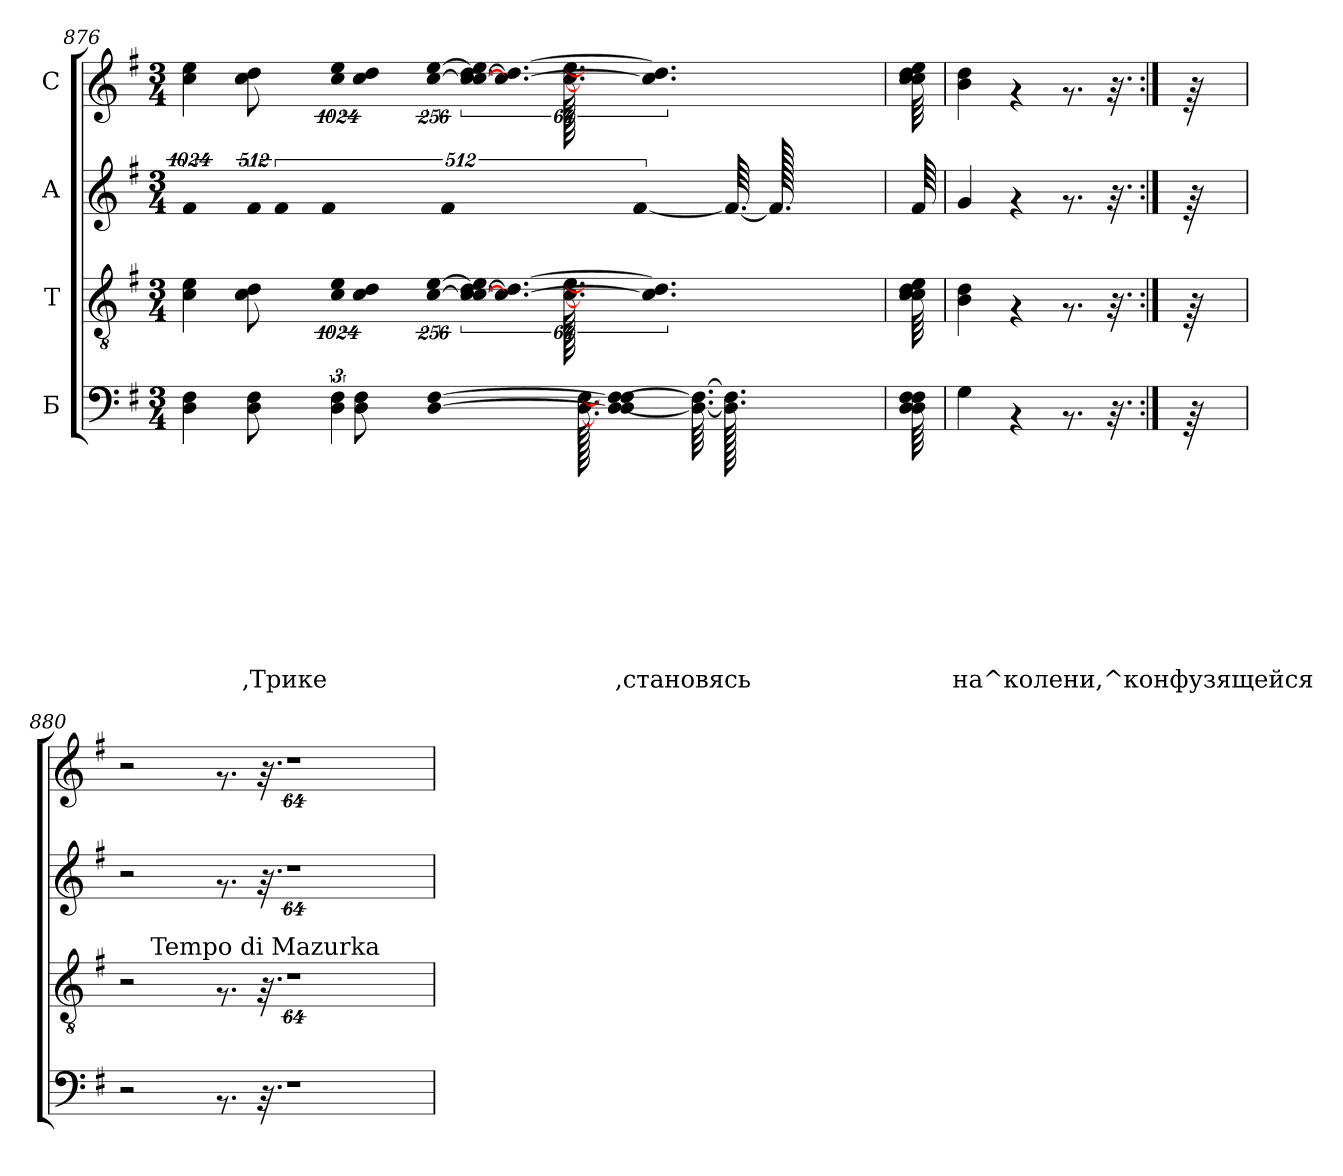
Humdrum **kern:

**kern	**text	**text	**text	**text	**text	**text	**text	**text	**text	**kern	**kern	**kern
*part4	*part4	*part4	*part4	*part4	*part4	*part4	*part4	*part4	*part4	*part3	*part2	*part1
*staff4	*staff4	*staff4	*staff4	*staff4	*staff4	*staff4	*staff4	*staff4	*staff4	*staff3	*staff2	*staff1
*I"Б	*	*	*	*	*	*	*	*	*	*I"Т	*I"А	*I"С
*clefF4	*	*	*	*	*	*	*	*	*	*clefGv2	*clefG2	*clefG2
*k[f#]	*	*	*	*	*	*	*	*	*	*k[f#]	*k[f#]	*k[f#]
*G:	*	*	*	*	*	*	*	*	*	*G:	*G:	*G:
*M3/4	*	*	*	*	*	*	*	*	*	*M3/4	*M3/4	*M3/4
=876	=876	=876	=876	=876	=876	=876	=876	=876	=876	=876	=876	=876
*^	*	*	*	*	*	*	*	*	*	*^	*	*
*	*^	*	*	*	*	*	*	*	*	*	*	*^	*	*
*	*	*^	*	*	*	*	*	*	*	*	*	*	*	*^	*	*
!	!	!	!	!	!	!	!	!	!	!	!	!	!	!	!	!	!LO:N:vis=4	!
*	*	*	*	*	*	*	*	*	*	*	*	*	*	*	*	*	*	*^
*	*	*	*	*	*	*	*	*	*	*	*	*	*	*	*	*	*	*	*^
*	*	*	*	*	*	*	*	*	*	*	*	*	*	*	*	*	*	*	*	*^
4D\ 4F#\	6ryy	12%5ryy	768%11ryy	.	.	.	.	.	.	.	.	.	4c\ 4e\	8ryy	4ryy	2.ryy	4096%683f#/	4cc\ 4ee\	8ryy	4ryy	2.ryy
.	.	.	2.ryy	.	.	.	.	.	.	.	.	.	.	.	.	.	.	.	.	.	.
.	.	.	.	.	.	.	.	.	.	.	.	.	.	32ryy	.	.	.	.	32ryy	.	.
.	.	.	.	.	.	.	.	.	.	.	.	.	.	128ryy	.	.	.	.	128ryy	.	.
.	.	.	.	.	.	.	.	.	.	.	.	.	.	512ryy	.	.	.	.	512ryy	.	.
.	.	.	.	.	.	.	.	.	.	.	.	.	.	2048.ryy	.	.	.	.	2048.ryy	.	.
!	!	!	!	!	!	!	!	!	!	!	!	!LO:LY:b	!	!	!	!	!	!	!	!	!
.	8D\ 8F#\	.	.	.	.	.	.	.	.	.	.	,Трике	.	.	.	.	.	.	.	.	.
!	!	!	!	!	!	!	!	!	!	!	!	!	!	!	!	!	!LO:N:vis=8	!	!	!	!
.	.	.	.	.	.	.	.	.	.	.	.	.	.	8c\ 8d\	.	.	4096%341f#/	.	8cc\ 8dd\	.	.
!	!	!	!	!	!	!	!	!	!	!	!	!	!	!	!	!	!LO:N:vis=4	!	!	!	!
1536%799ryy	.	.	.	.	.	.	.	.	.	.	.	.	768%11ryy	.	8ryy	.	4096%455f#/	768%11ryy	.	8ryy	.
.	.	.	.	.	.	.	.	.	.	.	.	.	2ryy	.	.	.	.	2ryy	.	.	.
.	12ryy	.	.	.	.	.	.	.	.	.	.	.	.	.	.	.	.	.	.	.	.
.	.	.	.	.	.	.	.	.	.	.	.	.	.	4096%341ryy	.	.	.	.	4096%341ryy	.	.
!	!	!	!	!	!	!	!	!	!	!	!	!	!	!	!	!	!LO:N:vis=8	!	!	!	!
.	.	.	.	.	.	.	.	.	.	.	.	.	.	.	.	.	1024%57f#/	.	.	.	.
!	!	!	!	!	!	!	!	!	!	!	!	!	!	!LO:N:vis=4	!	!	!	!	!LO:N:vis=4	!	!
.	6D\ 6F#\	.	.	.	.	.	.	.	.	.	.	.	.	4096%683c\ 4096%683e\	32ryy	.	.	.	4096%683cc\ 4096%683ee\	32ryy	.
.	.	.	.	.	.	.	.	.	.	.	.	.	.	.	128ryy	.	.	.	.	128ryy	.
.	.	.	.	.	.	.	.	.	.	.	.	.	.	.	512ryy	.	.	.	.	512ryy	.
.	.	.	.	.	.	.	.	.	.	.	.	.	.	.	2048.ryy	.	.	.	.	2048.ryy	.
*	*	*Xtuplet	*	*	*	*	*	*	*	*	*	*	*	*	*	*	*	*	*	*	*
.	.	12D\ 12F#\	.	.	.	.	.	.	.	.	.	.	.	.	.	.	.	.	.	.	.
*	*	*	*	*	*	*	*	*	*	*	*	*	*	*	*Xtuplet	*	*	*	*	*	*
!	!	!	!	!	!	!	!	!	!	!	!	!	!	!	!LO:N:vis=8	!	!LO:N:vis=4	!	!	!	!
*	*	*	*	*	*	*	*	*	*	*	*	*	*	*	*	*	*	*	*	*Xtuplet	*
!	!	!	!	!	!	!	!	!	!	!	!	!	!	!	!	!	!	!	!	!LO:N:vis=8	!
.	.	.	.	.	.	.	.	.	.	.	.	.	.	.	4096%341c\ 4096%341d\	.	4096%303f#/	.	.	4096%341cc\ 4096%341dd\	.
!	!	!	!	!	!	!	!	!	!	!	!	!	!	!	!	!	!LO:N:vis=16	!	!	!	!
.	.	.	.	.	.	.	.	.	.	.	.	.	.	.	.	.	[<1024%19f#/	.	.	.	.
.	.	768%43ryy	.	.	.	.	.	.	.	.	.	.	.	.	32ryy	.	.	.	.	32ryy	.
!	!	!	!	!	!	!	!	!	!	!	!	!	!	!	!	!	!LO:N:vis=64.	!	!	!	!
.	.	.	.	.	.	.	.	.	.	.	.	.	.	.	.	.	256..f#/_	.	.	.	.
!	!	!	!	!	!	!	!	!	!	!	!	!	!	!	!	!	!LO:N:vis=256.	!	!	!	!
.	.	.	.	.	.	.	.	.	.	.	.	.	.	.	.	.	1024..f#/]	.	.	.	.
.	.	.	.	.	.	.	.	.	.	.	.	.	.	.	.	.	12288%3101ryy	.	.	.	.
.	.	.	.	.	.	.	.	.	.	.	.	.	.	.	64ryy	.	.	.	.	64ryy	.
.	8ryy	.	.	.	.	.	.	.	.	.	.	.	.	.	.	.	.	.	.	.	.
.	.	.	.	.	.	.	.	.	.	.	.	.	.	768%11ryy	.	.	.	.	768%11ryy	.	.
.	.	.	.	.	.	.	.	.	.	.	.	.	.	.	128ryy	.	.	.	.	128ryy	.
.	.	.	.	.	.	.	.	.	.	.	.	.	.	.	1024ryy	.	.	.	.	1024ryy	.
*	*	*	*	*	*	*	*	*	*	*	*	*	*	*	*tuplet	*	*	*	*	*	*
!	!	!	!	!	!	!	!	!	!	!	!	!	!	!	!LO:N:vis=8	!	!	!	!	!	!
*	*	*	*	*	*	*	*	*	*	*	*	*	*	*	*	*	*	*	*	*tuplet	*
!	!	!	!	!	!	!	!	!	!	!	!	!	!	!	!	!	!	!	!	!LO:N:vis=8	!
.	.	.	.	.	.	.	.	.	.	.	.	.	.	.	[>4096%227c\ [>4096%227e\	.	.	.	.	[>4096%227cc\ [>4096%227ee\	.
.	.	[>12D\ [>12F#\	.	.	.	.	.	.	.	.	.	.	.	.	.	.	.	.	.	.	.
.	.	.	.	.	.	.	.	.	.	.	.	.	.	8ryy	.	.	.	.	8ryy	.	.
!	!	!	!	!	!	!	!	!	!	!	!	!	!	!	!LO:N:vis=16	!	!	!	!	!LO:N:vis=16	!
.	.	.	.	.	.	.	.	.	.	.	.	.	.	.	2048%57c\_ [>2048%57c\ [>2048%57d\ 2048%57e\]	.	.	.	.	2048%57cc\_ [>2048%57cc\ [>2048%57dd\ 2048%57ee\]	.
!	!	!	!	!	!	!	!	!	!	!	!	!	!	!	!LO:N:vis=64.	!	!	!	!	!LO:N:vis=64.	!
.	.	.	.	.	.	.	.	.	.	.	.	.	.	.	4096%43c\_ 4096%43d\_	.	.	.	.	4096%43cc\_ 4096%43dd\_	.
!	!	!	!	!	!	!	!	!	!	!	!	!LO:LY:b	!	!	!	!	!	!	!	!	!
.	.	24D\_ [>24D\ 24F#\_ [>24F#\	.	.	.	.	.	.	.	.	.	,становясь	.	.	.	.	.	.	.	.	.
!	!	!	!	!	!	!	!	!	!	!	!	!	!	!	!LO:N:vis=256.	!	!	!	!	!LO:N:vis=256.	!
.	.	.	.	.	.	.	.	.	.	.	.	.	.	.	2048%5c\] 2048%5d\]	.	.	.	.	2048%5cc\] 2048%5dd\]	.
.	.	.	.	.	.	.	.	.	.	.	.	.	.	.	768%11ryy	.	.	.	.	768%11ryy	.
.	.	.	.	.	.	.	.	.	.	.	.	.	.	.	16ryy	.	.	.	.	16ryy	.
.	16ryy	.	.	.	.	.	.	.	.	.	.	.	.	.	.	.	.	.	.	.	.
.	.	64.D\_ 64.F#\_	.	.	.	.	.	.	.	.	.	.	.	.	.	.	.	.	.	.	.
.	.	.	.	.	.	.	.	.	.	.	.	.	.	16ryy	.	.	.	.	16ryy	.	.
.	.	256.D\] 256.F#\]	.	.	.	.	.	.	.	.	.	.	.	.	.	.	.	.	.	.	.
.	.	384%23ryy	.	.	.	.	.	.	.	.	.	.	.	.	.	.	.	.	.	.	.
.	.	.	.	.	.	.	.	.	.	.	.	.	.	.	32ryy	.	.	.	.	32ryy	.
.	32ryy	.	.	.	.	.	.	.	.	.	.	.	.	.	.	.	.	.	.	.	.
.	.	.	.	.	.	.	.	.	.	.	.	.	.	64ryy	.	.	.	.	64ryy	.	.
.	.	.	.	.	.	.	.	.	.	.	.	.	.	.	.	[>256.c\ [>256.e\	.	.	.	.	[>256.cc\ [>256.ee\
.	.	.	.	.	.	.	.	.	.	.	.	.	.	.	.	768%11ryy	.	.	.	.	768%11ryy
.	.	.	.	.	.	.	.	.	.	.	.	.	.	128ryy	.	.	.	.	128ryy	.	.
.	.	.	.	.	.	.	.	.	.	.	.	.	.	.	128ryy	.	.	.	.	128ryy	.
.	128ryy	.	.	.	.	.	.	.	.	.	.	.	.	.	.	.	.	.	.	.	.
.	.	.	[>256.D\ [>256.F#\	.	.	.	.	.	.	.	.	.	256.ryy	.	.	.	.	256.ryy	.	.	.
.	.	.	.	.	.	.	.	.	.	.	.	.	.	512ryy	.	.	.	.	512ryy	.	.
.	.	.	.	.	.	.	.	.	.	.	.	.	.	.	512ryy	.	.	.	.	512ryy	.
.	512ryy	.	.	.	.	.	.	.	.	.	.	.	.	.	.	.	.	.	.	.	.
.	.	.	.	.	.	.	.	.	.	.	.	.	.	1024ryy	.	.	.	.	1024ryy	.	.
.	.	.	.	.	.	.	.	.	.	.	.	.	.	.	2048ryy	.	.	.	.	2048ryy	.
.	.	.	.	.	.	.	.	.	.	.	.	.	.	4096ryy	.	.	.	.	4096ryy	.	.
*v	*v	*v	*v	*	*	*	*	*	*	*	*	*	*	*	*	*	*	*v	*v	*v	*v
*	*	*	*	*	*	*	*	*	*	*v	*v	*v	*v	*	*
=877	=877	=877	=877	=877	=877	=877	=877	=877	=877	=877	=877	=877
64D\ 64D\ 64F#\ 64F#\	.	.	.	.	.	.	.	.	.	64c\ 64c\ 64d\ 64e\	64f#/	64cc\ 64cc\ 64dd\ 64ee\
=878	=878	=878	=878	=878	=878	=878	=878	=878	=878	=878	=878	=878
!	!	!	!	!	!	!	!	!	!LO:LY:b	!	!	!
4G\	.	.	.	.	.	.	.	.	на^колени,^конфузящейся	4B\ 4d\	4g/	4b\ 4dd\
4rAA	.	.	.	.	.	.	.	.	.	4rF	4rf	4rf
8.rAA	.	.	.	.	.	.	.	.	.	8.rF	8.rf	8.rf
32.rAA	.	.	.	.	.	.	.	.	.	32.rF	32.rf	32.rf
!!LO:LB:g=z
=879:|!	=879:|!	=879:|!	=879:|!	=879:|!	=879:|!	=879:|!	=879:|!	=879:|!	=879:|!	=879:|!	=879:|!	=879:|!
64rAA	.	.	.	.	.	.	.	.	.	64rF	64rf	64rf
=880	=880	=880	=880	=880	=880	=880	=880	=880	=880	=880	=880	=880
*	*	*	*	*	*	*	*	*	*	*^	*	*
2r	.	.	.	.	.	.	.	.	.	2r	16ryy	2r	2r
.	.	.	.	.	.	.	.	.	.	.	64ryy	.	.
!	!	!	!	!	!	!	!	!	!	!	!LO:TX:a:t=Tempo di Mazurka	!	!
.	.	.	.	.	.	.	.	.	.	.	1ryy	.	.
8.rAA	.	.	.	.	.	.	.	.	.	8.rF	.	8.rf	8.rf
32.rAA	.	.	.	.	.	.	.	.	.	32.rF	.	32.rf	32.rf
64%47r	.	.	.	.	.	.	.	.	.	64%47r	.	64%47r	64%47r
.	.	.	.	.	.	.	.	.	.	.	4ryy	.	.
.	.	.	.	.	.	.	.	.	.	.	8ryy	.	.
.	.	.	.	.	.	.	.	.	.	.	64ryy	.	.
*	*	*	*	*	*	*	*	*	*	*v	*v	*	*
=	=	=	=	=	=	=	=	=	=	=	=	=
*-	*-	*-	*-	*-	*-	*-	*-	*-	*-	*-	*-	*-
